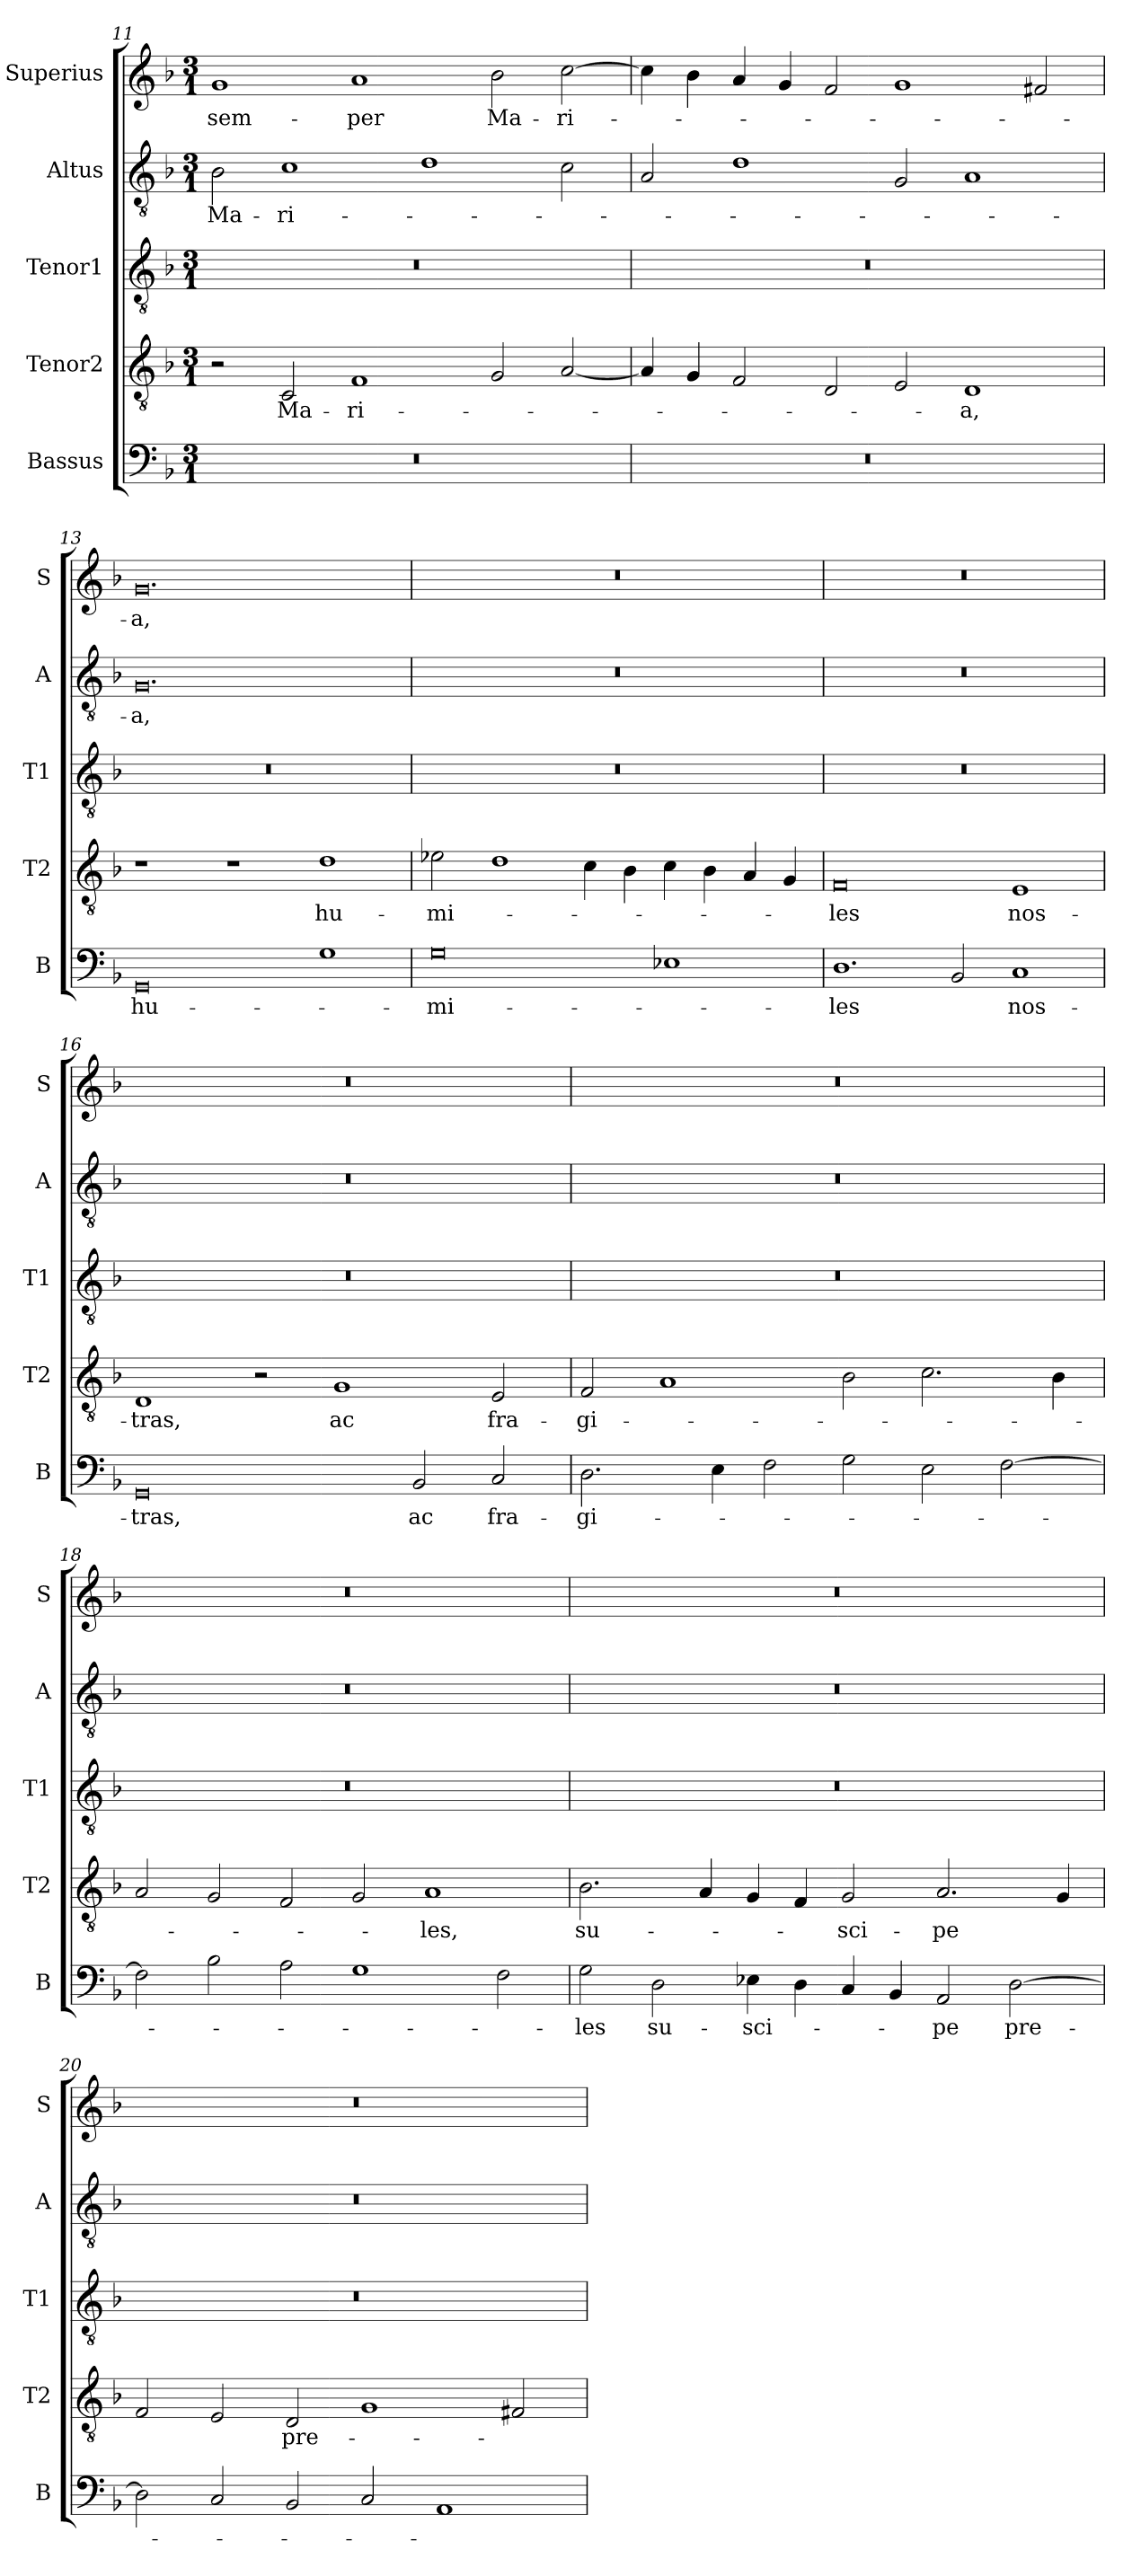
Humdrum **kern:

**kern	**text	**kern	**text	**kern	**kern	**text	**kern	**text
*part5	*part5	*part4	*part4	*part3	*part2	*part2	*part1	*part1
*staff5	*staff5	*staff4	*staff4	*staff3	*staff2	*staff2	*staff1	*staff1
*I"Bassus	*	*I"Tenor2	*	*I"Tenor1	*I"Altus	*	*I"Superius	*
*I'B	*	*I'T2	*	*I'T1	*I'A	*	*I'S	*
*clefF4	*	*clefGv2	*	*clefGv2	*clefGv2	*	*clefG2	*
*k[b-]	*	*k[b-]	*	*k[b-]	*k[b-]	*	*k[b-]	*
*M3/1	*	*M3/1	*	*M3/1	*M3/1	*	*M3/1	*
=11	=11	=11	=11	=11	=11	=11	=11	=11
0.r	.	2r	.	0.r	2B-\	Ma-	1g	sem-
.	.	2C/	Ma-	.	1c	-ri-	.	.
.	.	1F	-ri-	.	.	.	1a	-per
.	.	.	.	.	1d	.	.	.
.	.	2G/	.	.	.	.	2b-\	Ma-
.	.	[2A/	.	.	2c\	.	[2cc\	-ri-
=12	=12	=12	=12	=12	=12	=12	=12	=12
0.r	.	4A/]	.	0.r	2A/	.	4cc\]	.
.	.	4G/	.	.	.	.	4b-\	.
.	.	2F/	.	.	1d	.	4a/	.
.	.	.	.	.	.	.	4g/	.
.	.	2D/	.	.	.	.	2f/	.
.	.	2E/	.	.	2G/	.	1g	.
.	.	1D	-a,	.	1A	.	.	.
.	.	.	.	.	.	.	2f#X/	.
=13	=13	=13	=13	=13	=13	=13	=13	=13
0GG	hu-	1r	.	0.r	0.G	-a,	0.g	-a,
.	.	1r	.	.	.	.	.	.
1G	.	1d	hu-	.	.	.	.	.
=14	=14	=14	=14	=14	=14	=14	=14	=14
0G	-mi-	2e-X\	-mi-	0.r	0.r	.	0.r	.
.	.	1d	.	.	.	.	.	.
.	.	4c\	.	.	.	.	.	.
.	.	4B-\	.	.	.	.	.	.
1E-X	.	4c\	.	.	.	.	.	.
.	.	4B-\	.	.	.	.	.	.
.	.	4A/	.	.	.	.	.	.
.	.	4G/	.	.	.	.	.	.
=15	=15	=15	=15	=15	=15	=15	=15	=15
1.D	-les	0F	-les	0.r	0.r	.	0.r	.
2BB-/	.	.	.	.	.	.	.	.
1C	nos-	1E	nos-	.	.	.	.	.
=16	=16	=16	=16	=16	=16	=16	=16	=16
0GG	-tras,	1D	-tras,	0.r	0.r	.	0.r	.
.	.	2r	.	.	.	.	.	.
.	.	1G	ac	.	.	.	.	.
2BB-/	ac	.	.	.	.	.	.	.
2C/	fra-	2E/	fra-	.	.	.	.	.
=17	=17	=17	=17	=17	=17	=17	=17	=17
2.D\	-gi-	2F/	-gi-	0.r	0.r	.	0.r	.
.	.	1A	.	.	.	.	.	.
4E\	.	.	.	.	.	.	.	.
2F\	.	.	.	.	.	.	.	.
2G\	.	2B-\	.	.	.	.	.	.
2E\	.	2.c\	.	.	.	.	.	.
[2F\	.	.	.	.	.	.	.	.
.	.	4B-\	.	.	.	.	.	.
=18	=18	=18	=18	=18	=18	=18	=18	=18
2F\]	.	2A/	.	0.r	0.r	.	0.r	.
2B-\	.	2G/	.	.	.	.	.	.
2A\	.	2F/	.	.	.	.	.	.
1G	.	2G/	.	.	.	.	.	.
.	.	1A	-les,	.	.	.	.	.
2F\	.	.	.	.	.	.	.	.
=19	=19	=19	=19	=19	=19	=19	=19	=19
2G\	-les	2.B-\	su-	0.r	0.r	.	0.r	.
2D\	su-	.	.	.	.	.	.	.
.	.	4A/	.	.	.	.	.	.
4E-X\	-sci-	4G/	.	.	.	.	.	.
4D\	.	4F/	.	.	.	.	.	.
4C/	.	2G/	-sci-	.	.	.	.	.
4BB-/	.	.	.	.	.	.	.	.
2AA/	-pe	2.A/	-pe	.	.	.	.	.
[2D\	pre-	.	.	.	.	.	.	.
.	.	4G/	.	.	.	.	.	.
=20	=20	=20	=20	=20	=20	=20	=20	=20
2D\]	.	2F/	.	0.r	0.r	.	0.r	.
2C/	.	2E/	.	.	.	.	.	.
2BB-/	.	2D/	pre-	.	.	.	.	.
2C/	.	1G	.	.	.	.	.	.
1AA	.	.	.	.	.	.	.	.
.	.	2F#X/	.	.	.	.	.	.
=	=	=	=	=	=	=	=	=
*-	*-	*-	*-	*-	*-	*-	*-	*-
